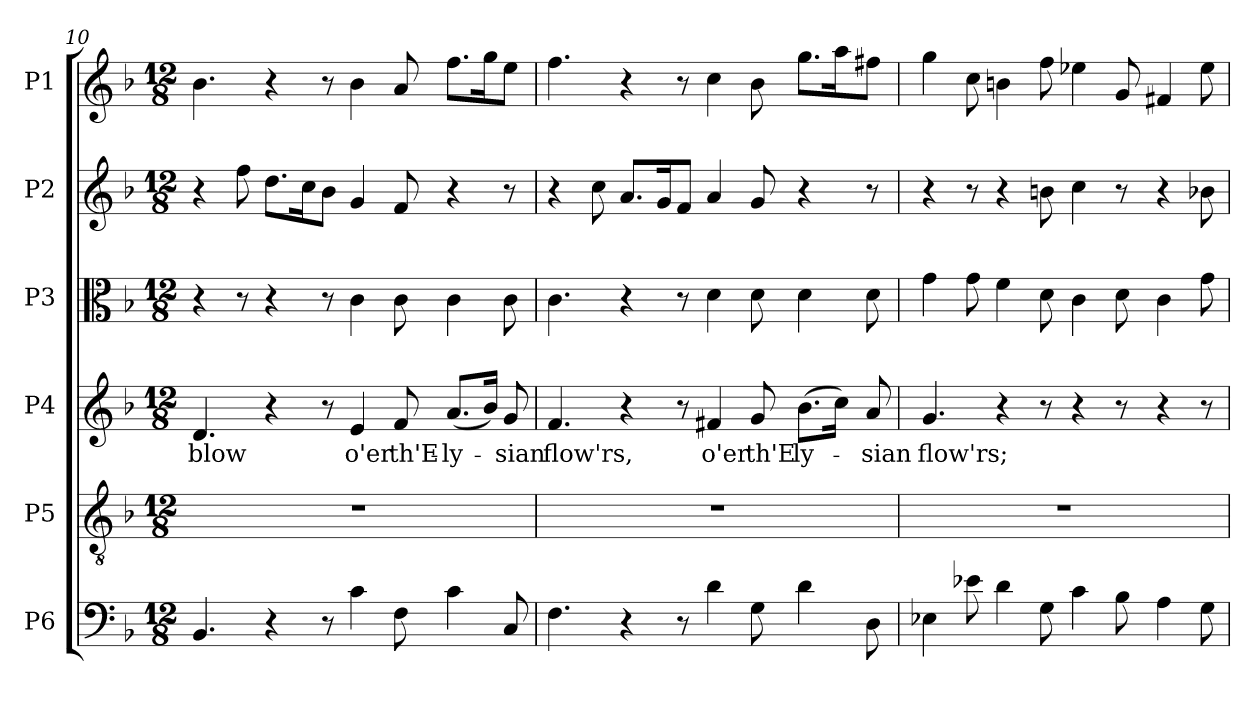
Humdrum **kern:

**kern	**kern	**kern	**text	**kern	**kern	**kern
*part6	*part5	*part4	*part4	*part3	*part2	*part1
*staff6	*staff5	*staff4	*staff4	*staff3	*staff2	*staff1
*I"P6	*I"P5	*I"P4	*	*I"P3	*I"P2	*I"P1
*clefF4	*clefGv2	*clefG2	*	*clefC3	*clefG2	*clefG2
*	*ITrd7c12	*	*	*	*	*
*k[b-]	*k[b-]	*k[b-]	*	*k[b-]	*k[b-]	*k[b-]
*F:	*F:	*F:	*	*F:	*F:	*F:
*M12/8	*M12/8	*M12/8	*	*M12/8	*M12/8	*M12/8
=10	=10	=10	=10	=10	=10	=10
!	!LO:N:vis=1	!	!	!	!	!
!	!	!	!LO:LY:b:color=#000000	!	!	!
4.BB-i/	1.r	4.di/	blow	4r	4r	4.b-i\
.	.	.	.	8r	8ffi\	.
4r	.	4r	.	4r	8.ddi\L	4r
.	.	.	.	.	16cci\k	.
8r	.	8r	.	8r	8b-i\J	8r
!	!	!	!LO:LY:b:color=#000000	!	!	!
4ci\	.	4ei/	o'er	4ci\	4gi/	4b-i\
!	!	!	!LO:LY:b:color=#000000	!	!	!
8Fi\	.	8fi/	th'E-	8ci\	8fi/	8ai/
!	!	!	!LO:LY:b:color=#000000	!	!	!
4ci\	.	(8.ai/L	-ly-	4ci\	4r	8.ffi\L
.	.	16b-i/Jk)	.	.	.	16ggi\k
!	!	!	!LO:LY:b:color=#000000	!	!	!
8Ci/	.	8gi/	-sian	8ci\	8r	8eei\J
!!LO:LB:g=z
=11	=11	=11	=11	=11	=11	=11
!	!LO:N:vis=1	!	!	!	!	!
!	!	!	!LO:LY:b:color=#000000	!	!	!
4.Fi\	1.r	4.fi/	flow'rs,	4.ci\	4r	4.ffi\
.	.	.	.	.	8cci\	.
4r	.	4r	.	4r	8.ai/L	4r
.	.	.	.	.	16gi/k	.
8r	.	8r	.	8r	8fi/J	8r
!	!	!	!LO:LY:b:color=#000000	!	!	!
4di\	.	4f#Xi/	o'er	4di\	4ai/	4cci\
!	!	!	!LO:LY:b:color=#000000	!	!	!
8Gi\	.	8gi/	th'E	8di\	8gi/	8b-i\
!	!	!	!LO:LY:b:color=#000000	!	!	!
4di\	.	(8.b-i\L	ly-	4di\	4r	8.ggi\L
.	.	16cci\Jk)	.	.	.	16aai\k
!	!	!	!LO:LY:b:color=#000000	!	!	!
8Di\	.	8ai/	-sian	8di\	8r	8ff#Xi\J
=12	=12	=12	=12	=12	=12	=12
!	!LO:N:vis=1	!	!	!	!	!
!	!	!	!LO:LY:b:color=#000000	!	!	!
4E-Xi\	1.r	4.gi/	flow'rs;	4gi\	4r	4ggi\
8e-Xi\	.	.	.	8gi\	8r	8cci\
4di\	.	4r	.	4fi\	4r	4bni\
8Gi\	.	8r	.	8di\	8bni\	8ffi\
4ci\	.	4r	.	4ci\	4cci\	4ee-Xi\
8B-i\	.	8r	.	8di\	8r	8gi/
4Ai\	.	4r	.	4ci\	4r	4f#Xi/
8Gi\	.	8r	.	8gi\	8b-Xi\	8ee-i\
=	=	=	=	=	=	=
*-	*-	*-	*-	*-	*-	*-
